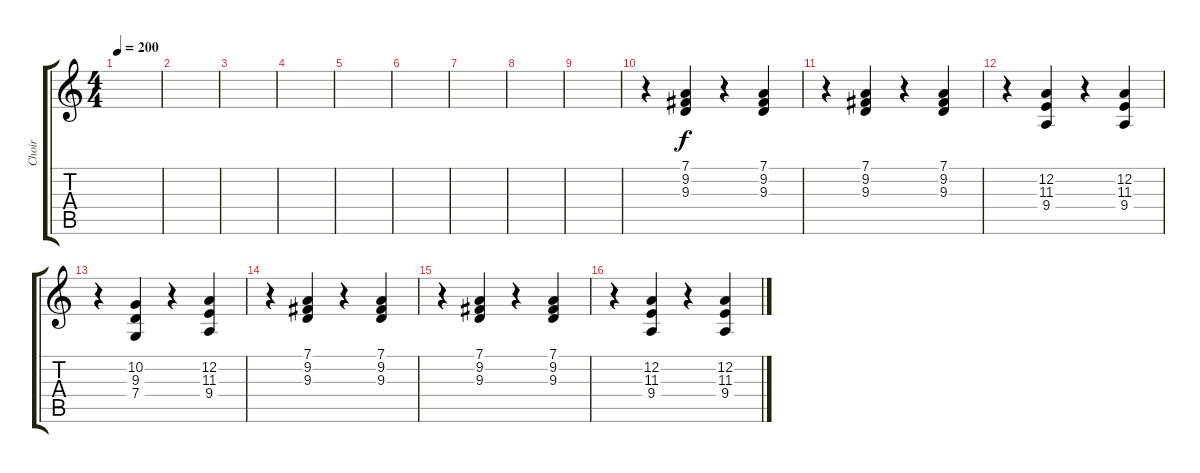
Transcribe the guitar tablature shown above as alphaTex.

\track ("Choir" "Choir") {instrument choiraahs}
\staff {score tabs}
\tuning (D4 A3 F3 C3 G2 D2) {hide}
\ts (4 4)
\tempo 200
\clef g2
\ks c
|
|
|
|
|
|
|
|
|
r.4 (7.1 9.2 9.3).4 r.4 (7.1 9.2 9.3).4 |
r.4 (7.1 9.2 9.3).4 r.4 (7.1 9.2 9.3).4 |
r.4 (12.2 11.3 9.4).4 r.4 (12.2 11.3 9.4).4 |
r.4 (10.2 9.3 7.4).4 r.4 (12.2 11.3 9.4).4 |
r.4 (7.1 9.2 9.3).4 r.4 (7.1 9.2 9.3).4 |
r.4 (7.1 9.2 9.3).4 r.4 (7.1 9.2 9.3).4 |
r.4 (12.2 11.3 9.4).4 r.4 (12.2 11.3 9.4).4
